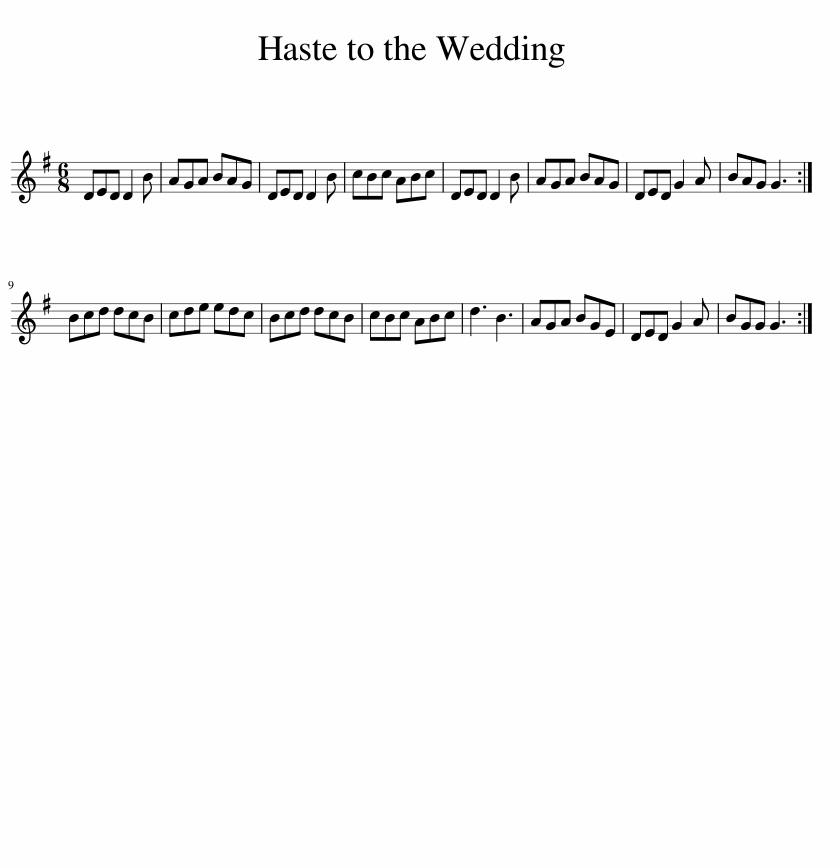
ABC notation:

X:1
L:1/8
M:6/8
I:linebreak $
K:G
V:1 treble
V:1
 DED D2 B | AGA BAG | DED D2 B | cBc ABc | DED D2 B | %5
 AGA BAG | DED G2 A | BAG G3 :|$ Bcd dcB | cde edc | %10
 Bcd dcB | cBc ABc | d3 B3 | AGA BGE | DED G2 A | %15
 BGG G3 :| %16
